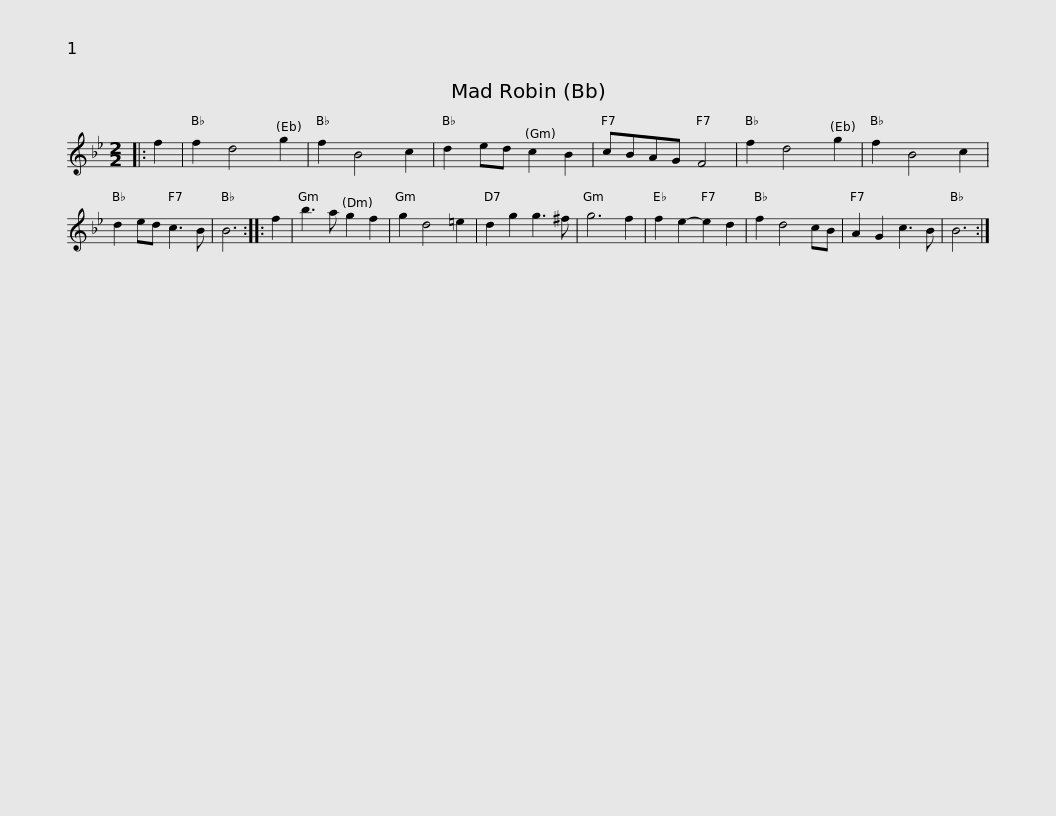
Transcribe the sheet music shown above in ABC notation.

X:1
L:1/8
M:2/2
I:linebreak $
K:Bb
V:1 treble
V:1
|: f2 | f2 d4 g2 | f2 B4 c2 | d2 ed c2 B2 | cBAG F4 | %5
 f2 d4 g2 | f2 B4 c2 | d2 ed c3 B | B6 :: f2 |$ %10
 b3 a g2 f2 | g2 d4 =e2 | d2 g2 g3 ^f | g6 f2 | f2 e2- e2 d2 | %15
 f2 d4 cB | A2 G2 c3 B | B6 :| %18
